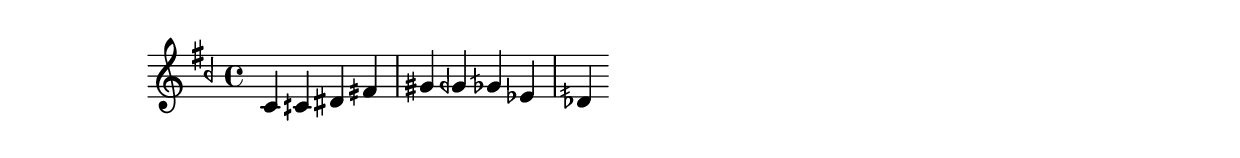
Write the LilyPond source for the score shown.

%% Do not edit this file; it is auto-generated from input/new
%% This file is in the public domain.
\version "2.11.35"
\layout { ragged-right= ##t }
\header {
  doctitle = "Makam"
  lsrtags = "pitches"
  texidoc = "Makam is Turkish type of melody that uses 1/9 tone
  microtonal alterations."
}
% begin verbatim
% Define 1/9 alterations.

#(define-public KOMA 1/9)
#(define-public BAKIYE 4/9)
#(define-public KUCUK 5/9)
#(define-public BUYUKMUCENNEB 8/9)


% Define pitch names

makamPitchNames = #`(
  (c . ,(ly:make-pitch -1 0 NATURAL))
  (d . ,(ly:make-pitch -1 1 NATURAL))
  (e . ,(ly:make-pitch -1 2 NATURAL))
  (f . ,(ly:make-pitch -1 3 NATURAL))
  (g . ,(ly:make-pitch -1 4 NATURAL))
  (a . ,(ly:make-pitch -1 5 NATURAL))
  (b . ,(ly:make-pitch -1 6 NATURAL))
  
  (cc . ,(ly:make-pitch -1 0 KOMA))
  (dc . ,(ly:make-pitch -1 1 KOMA))
  (ec . ,(ly:make-pitch -1 2 KOMA))
  (fc . ,(ly:make-pitch -1 3 KOMA))
  (gc . ,(ly:make-pitch -1 4 KOMA))
  (ac . ,(ly:make-pitch -1 5 KOMA))
  (bc . ,(ly:make-pitch -1 6 KOMA))

  (cb . ,(ly:make-pitch -1 0 BAKIYE))
  (db . ,(ly:make-pitch -1 1 BAKIYE))
  (eb . ,(ly:make-pitch -1 2 BAKIYE))
  (fb . ,(ly:make-pitch -1 3 BAKIYE))
  (gb . ,(ly:make-pitch -1 4 BAKIYE))
  (ab . ,(ly:make-pitch -1 5 BAKIYE))
  (bb . ,(ly:make-pitch -1 6 BAKIYE))

  (ck . ,(ly:make-pitch -1 0 KUCUK))
  (dk . ,(ly:make-pitch -1 1 KUCUK))
  (ek . ,(ly:make-pitch -1 2 KUCUK))
  (fk . ,(ly:make-pitch -1 3 KUCUK))
  (gk . ,(ly:make-pitch -1 4 KUCUK))
  (ak . ,(ly:make-pitch -1 5 KUCUK))
  (bk . ,(ly:make-pitch -1 6 KUCUK))

  (cbm . ,(ly:make-pitch -1 0 BUYUKMUCENNEB))
  (dbm . ,(ly:make-pitch -1 1 BUYUKMUCENNEB))
  (ebm . ,(ly:make-pitch -1 2 BUYUKMUCENNEB))
  (fbm . ,(ly:make-pitch -1 3 BUYUKMUCENNEB))
  (gbm . ,(ly:make-pitch -1 4 BUYUKMUCENNEB))
  (abm . ,(ly:make-pitch -1 5 BUYUKMUCENNEB))
  (bbm . ,(ly:make-pitch -1 6 BUYUKMUCENNEB))

  ;; f for flat.
  (cfc . ,(ly:make-pitch -1 0 (- KOMA)))
  (dfc . ,(ly:make-pitch -1 1 (- KOMA)))
  (efc . ,(ly:make-pitch -1 2 (- KOMA)))
  (ffc . ,(ly:make-pitch -1 3 (- KOMA)))
  (gfc . ,(ly:make-pitch -1 4 (- KOMA)))
  (afc . ,(ly:make-pitch -1 5 (- KOMA)))
  (bfc . ,(ly:make-pitch -1 6 (- KOMA)))
  
  (cfb . ,(ly:make-pitch -1 0 (- BAKIYE)))
  (dfb . ,(ly:make-pitch -1 1 (- BAKIYE)))
  (efb . ,(ly:make-pitch -1 2 (- BAKIYE)))
  (ffb . ,(ly:make-pitch -1 3 (- BAKIYE)))
  (gfb . ,(ly:make-pitch -1 4 (- BAKIYE)))
  (afb . ,(ly:make-pitch -1 5 (- BAKIYE)))
  (bfb . ,(ly:make-pitch -1 6 (- BAKIYE)))

  (cfk . ,(ly:make-pitch -1 0 (- KUCUK)))
  (dfk . ,(ly:make-pitch -1 1 (- KUCUK)))
  (efk . ,(ly:make-pitch -1 2 (- KUCUK)))
  (ffk . ,(ly:make-pitch -1 3 (- KUCUK)))
  (gfk . ,(ly:make-pitch -1 4 (- KUCUK)))
  (afk . ,(ly:make-pitch -1 5 (- KUCUK)))
  (bfk . ,(ly:make-pitch -1 6 (- KUCUK)))

  (cfbm . ,(ly:make-pitch -1 0 (- BUYUKMUCENNEB)))
  (dfbm . ,(ly:make-pitch -1 1 (- BUYUKMUCENNEB)))
  (efbm . ,(ly:make-pitch -1 2 (- BUYUKMUCENNEB)))
  (ffbm . ,(ly:make-pitch -1 3 (- BUYUKMUCENNEB)))
  (gfbm . ,(ly:make-pitch -1 4 (- BUYUKMUCENNEB)))
  (afbm . ,(ly:make-pitch -1 5 (- BUYUKMUCENNEB)))
  (bfbm . ,(ly:make-pitch -1 6 (- BUYUKMUCENNEB)))

)

%% set pitch names.
pitchnames = \makamPitchNames 
#(ly:parser-set-note-names parser makamPitchNames)

makamGlyphs = #'((1 . "accidentals.doublesharp")
       (8/9 . "accidentals.sharp.slashslashslash.stemstem")
       (5/9 . "accidentals.sharp.slashslashslash.stem")
       (4/9 . "accidentals.sharp")
       (1/9 . "accidentals.sharp.slashslash.stem")
       (0 . "accidentals.natural")
       (-1/9 . "accidentals.mirroredflat")
       (-4/9 . "accidentals.flat.slash")
       (-5/9 . "accidentals.flat")
       (-8/9 . "accidentals.flat.slashslash")
       (-1 . "accidentals.flatflat")
       )

\relative {

  %{ define alteration <-> symbol mapping. The following glyphs are available.
  accidentals.sharp 
  accidentals.sharp.slashslash.stem 
  accidentals.sharp.slashslashslash.stemstem 
  accidentals.sharp.slashslashslash.stem 
  accidentals.sharp.slashslash.stemstemstem 
  accidentals.natural 
  accidentals.flat 
  accidentals.flat.slash 
  accidentals.flat.slashslash 
  accidentals.mirroredflat.flat 
  accidentals.mirroredflat 
  accidentals.flatflat 
  accidentals.flatflat.slash 
  accidentals.doublesharp 
  %}

  \override Accidental #'glyph-name-alist =  \makamGlyphs
  
  \override Staff.KeySignature #'glyph-name-alist = \makamGlyphs
  \set Staff.keySignature =  #'(
    (3 .  4/9)
    (6 . -1/9))
  
  c cc db fk gbm gfc gfb efk dfbm
}
